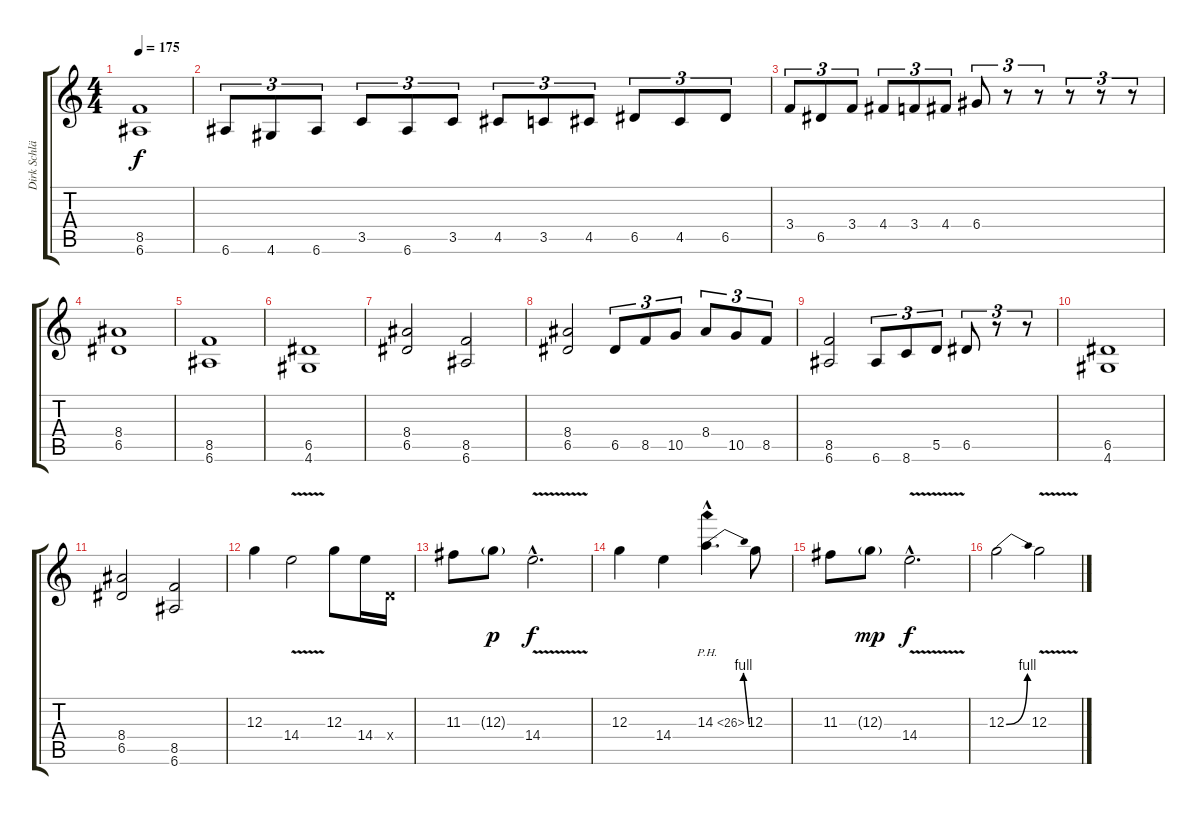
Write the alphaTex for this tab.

\track ("Dirk Schlächter" "Dirk Schlä") {instrument distortionguitar}
\staff {score tabs}
\tuning (E4 B3 G3 D3 A2 E2) {hide}
\ts (4 4)
\tempo 175
\clef g2
\ks c
(8.5 6.6).1{dy f} |
6.6.8{tu (3 2)} 4.6.8{tu (3 2)} 6.6.8{tu (3 2)} 3.5.8{tu (3 2)} 6.6.8{tu (3 2)} 3.5.8{tu (3 2)} 4.5.8{tu (3 2)} 3.5.8{tu (3 2)} 4.5.8{tu (3 2)} 6.5.8{tu (3 2)} 4.5.8{tu (3 2)} 6.5.8{tu (3 2)} |
3.4.8{tu (3 2)} 6.5.8{tu (3 2)} 3.4.8{tu (3 2)} 4.4.8{tu (3 2)} 3.4.8{tu (3 2)} 4.4.8{tu (3 2)} 6.4.8{tu (3 2)} r.8{tu (3 2)} r.8{tu (3 2)} r.8{tu (3 2)} r.8{tu (3 2)} r.8{tu (3 2)} |
(8.4 6.5).1 |
(8.5 6.6).1 |
(6.5 4.6).1 |
(8.4 6.5).2 (8.5 6.6).2 |
(8.4 6.5).2 6.5.8{tu (3 2)} 8.5.8{tu (3 2)} 10.5.8{tu (3 2)} 8.4.8{tu (3 2)} 10.5.8{tu (3 2)} 8.5.8{tu (3 2)} |
(8.5 6.6).2 6.6.8{tu (3 2)} 8.6.8{tu (3 2)} 5.5.8{tu (3 2)} 6.5.8{tu (3 2)} r.8{tu (3 2)} r.8{tu (3 2)} |
(6.5 4.6).1 |
(8.4 6.5).2 (8.5 6.6).2 |
12.3.4 14.4{v}.2 12.3.8 14.4.16 0.4{x}.16 |
11.3.8 12.3{g}.8{dy p} 14.4{v hac}.2{d dy f} |
12.3.4 14.4.4 14.3{be (bend 0 0 60 4) ph 12 hac}.4{d} 12.3.8 |
11.3.8 12.3{g}.8{dy mp} 14.4{v hac}.2{d dy f} |
12.3{be (bend 0 0 60 4)}.2 12.3{v}.2
